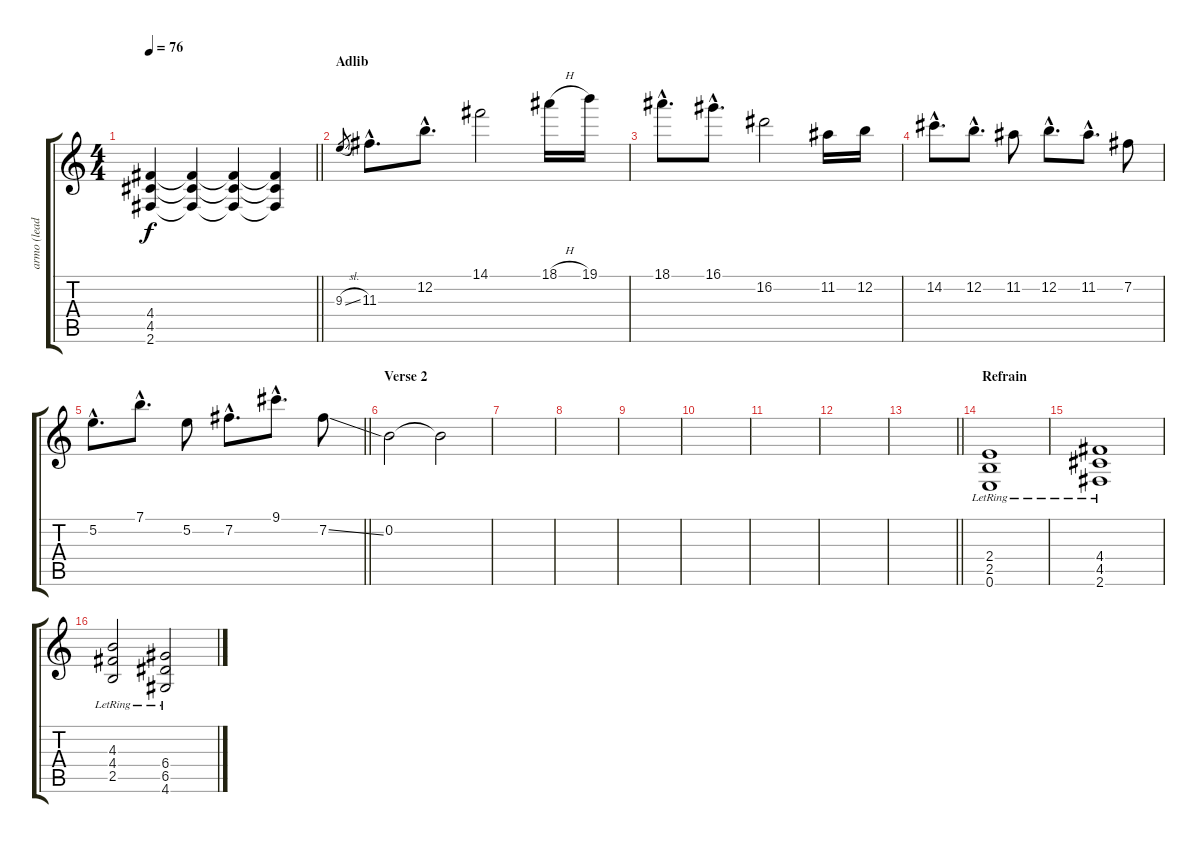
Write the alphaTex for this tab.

\track ("armo (lead)" "armo (lead") {instrument distortionguitar}
\staff {score tabs}
\tuning (E4 B3 G3 D3 A2 E2) {hide}
\ts (4 4)
\tempo 76
\clef g2
\barLineRight lightlight
\ks c
(4.4 4.5 2.6).4{dy f volume 11} (4.4{t} 4.5{t} 2.6{t}).4{volume 3} (4.4{t} 4.5{t} 2.6{t}).4 (4.4{t} 4.5{t} 2.6{t}).4 |
\section ("" "Adlib")
9.3{sl}.8{gr} 11.3{hac}.8{d volume 14} 12.2{hac}.8{d} 14.1.2 18.1{h}.16 19.1.16 |
18.1{hac}.8{d} 16.1{hac}.8{d} 16.2.2 11.2.16 12.2.16 |
14.2{hac}.8{d} 12.2{hac}.8{d} 11.2.8 12.2{hac}.8{d} 11.2{hac}.8{d} 7.2.8 |
\barLineRight lightlight
5.2{hac}.8{d} 7.1{hac}.8{d} 5.2.8 7.2{hac}.8{d} 9.1{hac}.8{d} 7.2{ss}.8 |
\section ("" "Verse 2")
0.2.2{volume 5} 0.2{t}.2 |
|
|
|
|
|
|
\barLineRight lightlight
|
\section ("" "Refrain")
(2.4{lr} 2.5{lr} 0.6{lr}).1{volume 12} |
(4.4{lr} 4.5{lr} 2.6{lr}).1 |
(4.3{lr} 4.4{lr} 2.5{lr}).2 (6.4{lr} 6.5{lr} 4.6{lr}).2
